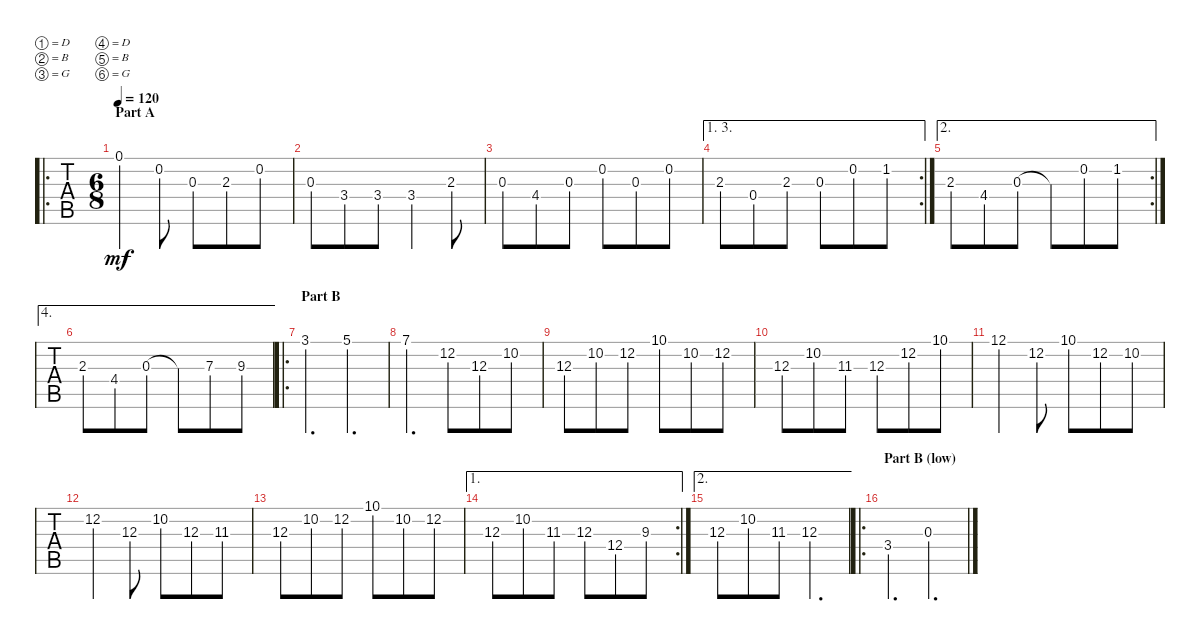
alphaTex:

\defaultSystemsLayout 4
\bracketExtendMode groupsimilarinstruments
\singleTrackTrackNamePolicy hidden
\multiTrackTrackNamePolicy hidden
\otherSystemsTrackNameOrientation horizontal
\track ("Dobro" "Dobro") {solo instrument acousticguitarsteel}
\staff {tabs}
\tuning (D4 B3 G3 D3 B2 G2)
\ro
\ts (6 8)
\section ("" "Part A")
\tempo 120
\clef g2
\ks g
0.1.4{dy mf instrument acousticguitarsteel} 0.2.8 0.3.8 2.3.8 0.2.8 |
0.3.8 3.4.8 3.4.8 3.4.4 2.3.8 |
0.3.8 4.4.8 0.3.8 0.2.8 0.3.8 0.2.8 |
\ae (1 3)
\rc 2
2.3.8 0.4.8 2.3.8 0.3.8 0.2.8 1.2.8 |
\ae 2
\rc 2
2.3.8 4.4.8 0.3.8 0.3{t}.8 0.2.8 1.2.8 |
\ae 4
2.3.8 4.4.8 0.3.8 0.3{t}.8 7.3.8 9.3.8 |
\ro
\section ("" "Part B")
3.1.4{d} 5.1.4{d} |
7.1.4{d} 12.2.8 12.3.8 10.2.8 |
12.3.8 10.2.8 12.2.8 10.1.8 10.2.8 12.2.8 |
12.3.8 10.2.8 11.3.8 12.3.8 12.2.8 10.1.8 |
12.1.4 12.2.8 10.1.8 12.2.8 10.2.8 |
12.2.4 12.3.8 10.2.8 12.3.8 11.3.8 |
12.3.8 10.2.8 12.2.8 10.1.8 10.2.8 12.2.8 |
\ae 1
\rc 2
12.3.8 10.2.8 11.3.8 12.3.8 12.4.8 9.3.8 |
\ae 2
12.3.8 10.2.8 11.3.8 12.3.4{d} |
\ro
\section ("" "Part B (low)")
3.4.4{d} 0.3.4{d}
